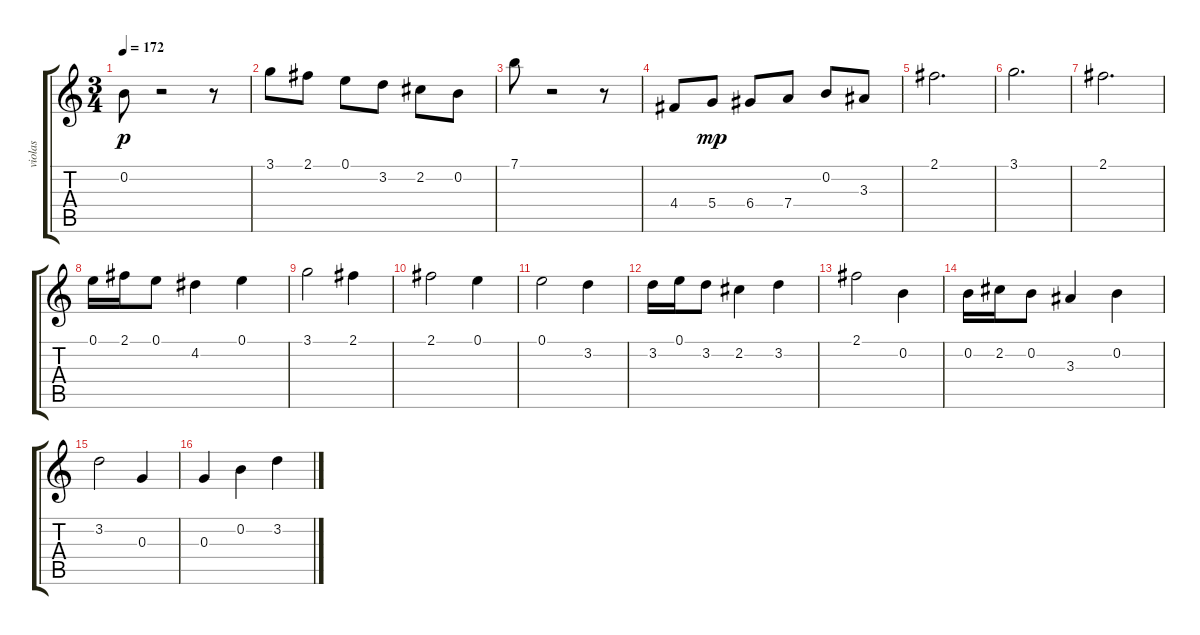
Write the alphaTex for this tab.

\track ("violas" "violas") {instrument contrabass}
\staff {score tabs}
\tuning (E4 B3 G3 D3 A2 E2) {hide}
\ts (3 4)
\tempo 172
\clef g2
\ks c
0.2.8{dy p} r.2 r.8 |
3.1.8 2.1.8 0.1.8 3.2.8 2.2.8 0.2.8 |
7.1.8 r.2 r.8 |
4.4.8 5.4.8{dy mp} 6.4.8 7.4.8 0.2.8 3.3.8 |
2.1.2{d} |
3.1.2{d} |
2.1.2{d} |
0.1.16 2.1.16 0.1.8 4.2.4 0.1.4 |
3.1.2 2.1.4 |
2.1.2 0.1.4 |
0.1.2 3.2.4 |
3.2.16 0.1.16 3.2.8 2.2.4 3.2.4 |
2.1.2 0.2.4 |
0.2.16 2.2.16 0.2.8 3.3.4 0.2.4 |
3.2.2 0.3.4 |
0.3.4 0.2.4 3.2.4
